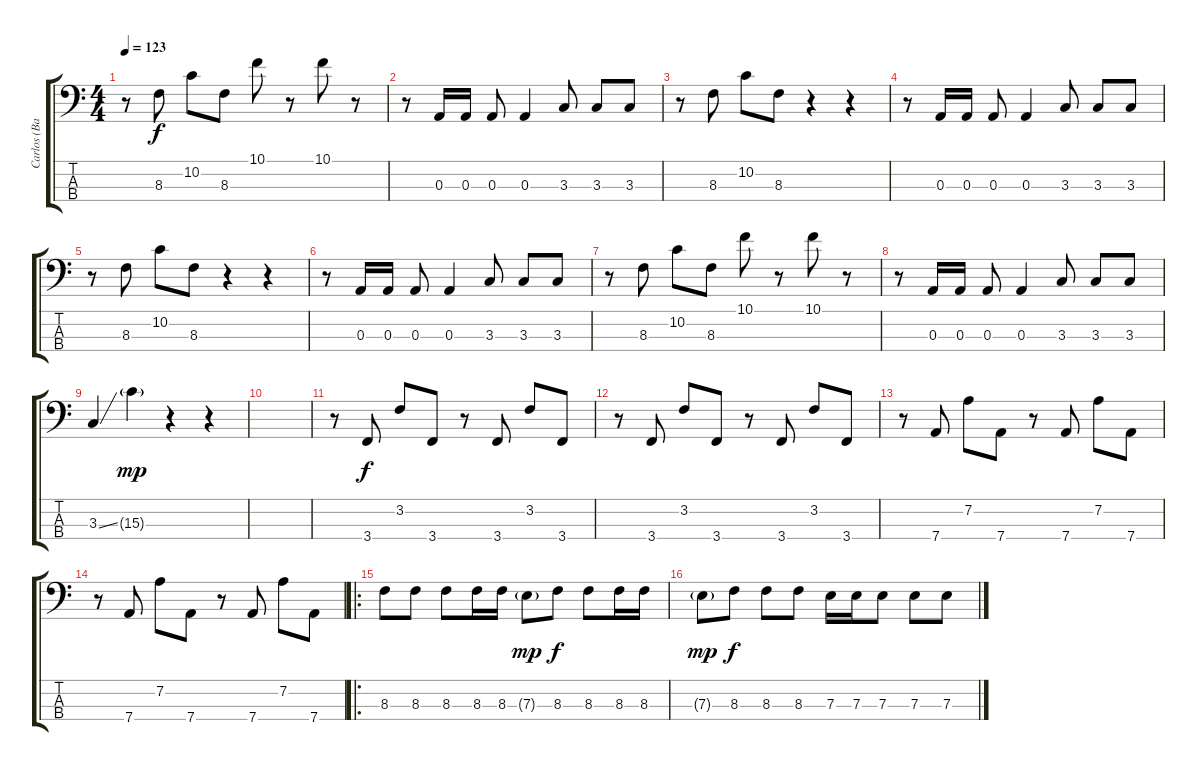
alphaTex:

\track ("Carlos (Bass)" "Carlos (Ba") {instrument electricbasspick}
\staff {score tabs}
\tuning (G2 D2 A1 D1) {hide}
\ts (4 4)
\tempo 123
\clef f4
\ks c
r.8{dy f} 8.3.8 10.2.8 8.3.8 10.1.8 r.8 10.1.8 r.8 |
r.8 0.3.16 0.3.16 0.3.8 0.3.4 3.3.8 3.3.8 3.3.8 |
r.8 8.3.8 10.2.8 8.3.8 r.4 r.4 |
r.8 0.3.16 0.3.16 0.3.8 0.3.4 3.3.8 3.3.8 3.3.8 |
r.8 8.3.8 10.2.8 8.3.8 r.4 r.4 |
r.8 0.3.16 0.3.16 0.3.8 0.3.4 3.3.8 3.3.8 3.3.8 |
r.8 8.3.8 10.2.8 8.3.8 10.1.8 r.8 10.1.8 r.8 |
r.8 0.3.16 0.3.16 0.3.8 0.3.4 3.3.8 3.3.8 3.3.8 |
3.3{ss}.4 15.3{g}.4{dy mp} r.4 r.4 |
|
r.8 3.4.8{dy f} 3.2.8 3.4.8 r.8 3.4.8 3.2.8 3.4.8 |
r.8 3.4.8 3.2.8 3.4.8 r.8 3.4.8 3.2.8 3.4.8 |
r.8 7.4.8 7.2.8 7.4.8 r.8 7.4.8 7.2.8 7.4.8 |
r.8 7.4.8 7.2.8 7.4.8 r.8 7.4.8 7.2.8 7.4.8 |
\ro
8.3.8 8.3.8 8.3.8 8.3.16 8.3.16 7.3{g}.8{dy mp} 8.3.8{dy f} 8.3.8 8.3.16 8.3.16 |
7.3{g}.8{dy mp} 8.3.8{dy f} 8.3.8 8.3.8 7.3.16 7.3.16 7.3.8 7.3.8 7.3.8
